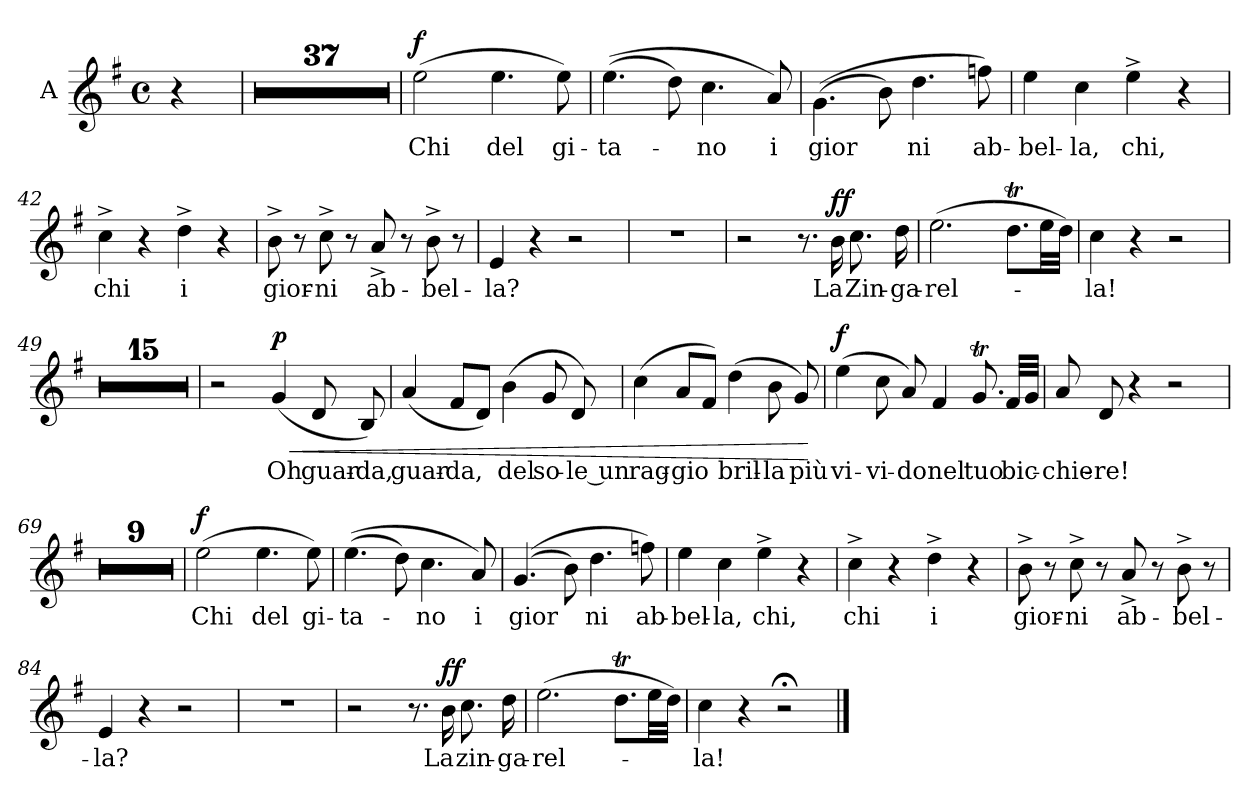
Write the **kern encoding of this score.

**kern	**text	**dynam
*part1	*part1	*part1
*staff1	*staff1	*staff1
*I"A	*	*
*I'A	*	*
*clefG2	*	*
*k[f#]	*	*
*M4/4	*	*
*met(c)	*	*
=	=	=
4r	.	.
=1	=1	=1
1r	.	.
=2	=2	=2
1r	.	.
=3	=3	=3
1r	.	.
=4	=4	=4
1r	.	.
!!LO:LB:g=z
=5	=5	=5
1r	.	.
=6	=6	=6
1r	.	.
=7	=7	=7
1r	.	.
!!LO:LB:g=z
=8	=8	=8
1r	.	.
=9	=9	=9
1r	.	.
=10	=10	=10
1r	.	.
!!LO:LB:g=z
=11	=11	=11
1r	.	.
=12	=12	=12
1r	.	.
=13	=13	=13
1r	.	.
!!LO:LB:g=z
=14	=14	=14
1r	.	.
=15	=15	=15
1r	.	.
=16	=16	=16
1r	.	.
!!LO:PB:g=z
=17	=17	=17
1r	.	.
=18	=18	=18
1r	.	.
!!LO:LB:g=z
=19	=19	=19
1r	.	.
=20	=20	=20
1r	.	.
=21	=21	=21
1r	.	.
=22	=22	=22
1r	.	.
!!LO:LB:g=z
=23	=23	=23
1r	.	.
=24	=24	=24
1r	.	.
=25	=25	=25
1r	.	.
=26	=26	=26
1r	.	.
!!LO:PB:g=z
=27	=27	=27
1r	.	.
=28	=28	=28
1r	.	.
=29	=29	=29
1r	.	.
!!LO:LB:g=z
=30	=30	=30
1r	.	.
=31	=31	=31
1r	.	.
=32	=32	=32
1r	.	.
=33	=33	=33
1r	.	.
!!LO:LB:g=z
=34	=34	=34
1r	.	.
=35	=35	=35
1r	.	.
=36	=36	=36
1r	.	.
=37	=37	=37
1r	.	.
!!LO:PB:g=z
=38	=38	=38
!	!LO:LY:b	!LO:DY:a
(>2ee\	Chi	f
!	!LO:LY:b	!
4.ee\	del	.
!	!LO:LY:b	!
8ee\)	gi-	.
=39	=39	=39
!	!LO:LY:b	!
(>(>4.ee\	-ta-	.
8dd\)	.	.
!	!LO:LY:b	!
4.cc\	-no	.
!	!LO:LY:b	!
8a/)	i	.
=40	=40	=40
!	!LO:LY:b	!
(>(>4.g\	gior	.
8b\)	.	.
!	!LO:LY:b	!
4.dd\	ni	.
!	!LO:LY:b	!
8ffn\)	ab-	.
=41	=41	=41
!	!LO:LY:b	!
4ee\	-bel-	.
!	!LO:LY:b	!
4cc\	-la,	.
!	!LO:LY:b	!
4ee^\	chi,	.
4r	.	.
=42	=42	=42
!	!LO:LY:b	!
4cc^\	chi	.
4r	.	.
!	!LO:LY:b	!
4dd^\	i	.
4r	.	.
=43	=43	=43
!	!LO:LY:b	!
8b^\	gior-	.
8r	.	.
!	!LO:LY:b	!
8cc^\	-ni	.
8r	.	.
!	!LO:LY:b	!
8a^/	ab-	.
8r	.	.
!	!LO:LY:b	!
8b^\	-bel-	.
8r	.	.
!!LO:PB:g=z
=44	=44	=44
!	!LO:LY:b	!
4e/	-la?	.
4r	.	.
2r	.	.
=45	=45	=45
1r	.	.
=46	=46	=46
2r	.	.
8.r	.	.
!	!LO:LY:b	!LO:DY:a
16b\	La	ff
!	!LO:LY:b	!
8.cc\	Zin-	.
!	!LO:LY:b	!
16dd\	-ga-	.
=47	=47	=47
!	!LO:LY:b	!
(>2.ee\	-rel-	.
8.ddT\L	.	.
32ee\LL	.	.
32dd\JJJ)	.	.
=48	=48	=48
!	!LO:LY:b	!
4cc\	-la!	.
4r	.	.
2r	.	.
!!LO:LB:g=z
=49	=49	=49
1r	.	.
=50	=50	=50
1r	.	.
=51	=51	=51
1r	.	.
=52	=52	=52
1r	.	.
!!LO:PB:g=z
=53	=53	=53
1r	.	.
=54	=54	=54
1r	.	.
=55	=55	=55
1r	.	.
!!LO:LB:g=z
=56	=56	=56
1r	.	.
=57	=57	=57
1r	.	.
=58	=58	=58
1r	.	.
!!LO:LB:g=z
=59	=59	=59
1r	.	.
=60	=60	=60
1r	.	.
!!LO:LB:g=z
=61	=61	=61
1r	.	.
=62	=62	=62
1r	.	.
!!LO:PB:g=z
=63	=63	=63
1r	.	.
=64	=64	=64
2r	.	.
!	!LO:LY:b	!LO:HP:b
!	!	!LO:DY:n=1:a
(>4g/	Oh	< p
!	!LO:LY:b	!
8d/	guar-	.
!	!LO:LY:b	!
8B/)	-da,	.
=65	=65	=65
!	!LO:LY:b	!
(>4a/	guar-	.
!	!LO:LY:b	!
8f#/L	-da,	.
8d/J)	.	.
!	!LO:LY:b	!
(>4b\	del	.
!	!LO:LY:b	!
8g/	so-	.
!	!LO:LY:b	!
8d/)	-le un	.
=66	=66	=66
!	!LO:LY:b	!
(>4cc\	rag-	.
!	!LO:LY:b	!
8a/L	-gio	.
8f#/J)	.	.
!	!LO:LY:b	!
(>4dd\	bril-	.
!	!LO:LY:b	!
8b\	-la	.
!	!LO:LY:b	!
8g/)	più	.
.	.	[
!!LO:LB:g=z
=67	=67	=67
!	!LO:LY:b	!LO:DY:a
(>4ee\	vi-	f
!	!LO:LY:b	!
8cc\	-vi-	.
!	!LO:LY:b	!
8a/)	-do	.
!	!LO:LY:b	!
4f#/	nel	.
!	!LO:LY:b	!
8.gT/	tuo	.
!	!LO:LY:b	!
32f#/LLL	bic-	.
32g/JJJ	.	.
=68	=68	=68
!	!LO:LY:b	!
8a/	-chie-	.
!	!LO:LY:b	!
8d/	-re!	.
4r	.	.
2r	.	.
=69	=69	=69
1r	.	.
!!LO:PB:g=z
=70	=70	=70
1r	.	.
=71	=71	=71
1r	.	.
=72	=72	=72
1r	.	.
=73	=73	=73
1r	.	.
=74	=74	=74
1r	.	.
=75	=75	=75
1r	.	.
!!LO:LB:g=z
=76	=76	=76
1r	.	.
=77	=77	=77
1r	.	.
=78	=78	=78
!	!LO:LY:b	!LO:DY:a
(>2ee\	Chi	f
!	!LO:LY:b	!
4.ee\	del	.
!	!LO:LY:b	!
8ee\)	gi-	.
=79	=79	=79
!	!LO:LY:b	!
(>(>4.ee\	-ta-	.
8dd\)	.	.
!	!LO:LY:b	!
4.cc\	-no	.
!	!LO:LY:b	!
8a/)	i	.
=80	=80	=80
!	!LO:LY:b	!
(>(>4.g/	gior	.
8b\)	.	.
!	!LO:LY:b	!
4.dd\	ni	.
!	!LO:LY:b	!
8ffn\)	ab-	.
=81	=81	=81
!	!LO:LY:b	!
4ee\	-bel-	.
!	!LO:LY:b	!
4cc\	-la,	.
!	!LO:LY:b	!
4ee^\	chi,	.
4r	.	.
=82	=82	=82
!	!LO:LY:b	!
4cc^\	chi	.
4r	.	.
!	!LO:LY:b	!
4dd^\	i	.
4r	.	.
!!LO:PB:g=z
=83	=83	=83
!	!LO:LY:b	!
8b^\	gior-	.
8r	.	.
!	!LO:LY:b	!
8cc^\	-ni	.
8r	.	.
!	!LO:LY:b	!
8a^/	ab-	.
8r	.	.
!	!LO:LY:b	!
8b^\	-bel-	.
8r	.	.
=84	=84	=84
!	!LO:LY:b	!
4e/	-la?	.
4r	.	.
2r	.	.
=85	=85	=85
1r	.	.
!!LO:LB:g=z
=86	=86	=86
2r	.	.
8.r	.	.
!	!LO:LY:b	!LO:DY:a
16b\	La	ff
!	!LO:LY:b	!
8.cc\	zin-	.
!	!LO:LY:b	!
16dd\	-ga-	.
=87	=87	=87
!	!LO:LY:b	!
(>2.ee\	-rel-	.
8.ddT\L	.	.
32ee\LL	.	.
32dd\JJJ)	.	.
=88	=88	=88
!	!LO:LY:b	!
4cc\	-la!	.
4r	.	.
2r;<	.	.
==	==	==
*-	*-	*-
